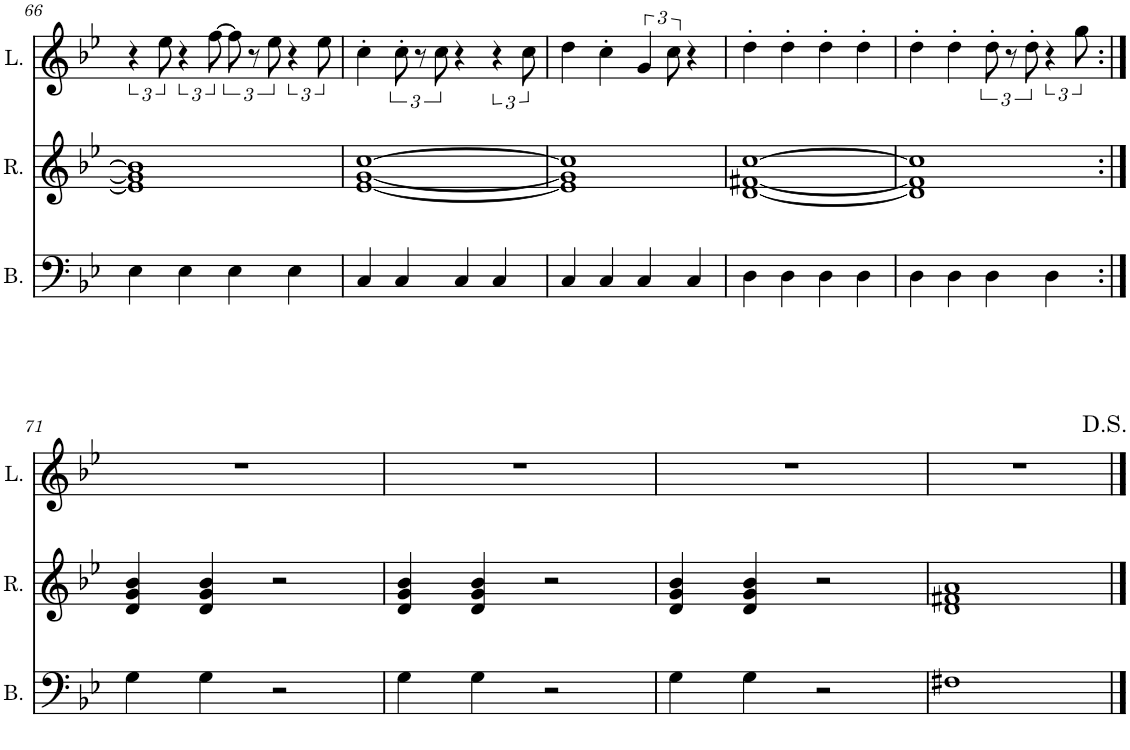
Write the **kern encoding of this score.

**kern	**kern	**kern
*part3	*part2	*part1
*staff3	*staff2	*staff1
*I"Bass	*I"Riff	*I"Lead
*I'B.	*I'R.	*I'L.
!!LO:PB:g=z
*clefF4	*clefG2	*clefG2
*Trd12c21	*Trd8c14	*Trd1c2
*k[b-e-]	*k[b-e-]	*k[b-e-]
*M4/4	*M4/4	*M4/4
=66	=66	=66
4E-\	1e-] 1g] 1b-]	6r
.	.	12ee-\
4E-\	.	6r
.	.	[12ff\
4E-\	.	12ff\]
.	.	12r
.	.	12ee-\
4E-\	.	6r
.	.	12ee-\
=67	=67	=67
4C/	[1e- [1g [1cc	4cc'\
4C/	.	12cc'\
.	.	12r
.	.	12cc\
4C/	.	4r
4C/	.	6r
.	.	12cc\
=68	=68	=68
4C/	1e-] 1g] 1cc]	4dd\
4C/	.	4cc'\
4C/	.	6g/
.	.	12cc\
4C/	.	4r
=69	=69	=69
4D\	[1d [1f#X [1cc	4dd'\
4D\	.	4dd'\
4D\	.	4dd'\
4D\	.	4dd'\
=70	=70	=70
4D\	1d] 1f#] 1cc]	4dd'\
4D\	.	4dd'\
4D\	.	12dd'\
.	.	12r
.	.	12dd'\
4D\	.	6r
.	.	12gg\
!!LO:LB:g=z
=71:|!	=71:|!	=71:|!
4G\	4d/ 4g/ 4b-/	1r
4G\	4d/ 4g/ 4b-/	.
2r	2r	.
=72	=72	=72
4G\	4d/ 4g/ 4b-/	1r
4G\	4d/ 4g/ 4b-/	.
2r	2r	.
=73	=73	=73
4G\	4d/ 4g/ 4b-/	1r
4G\	4d/ 4g/ 4b-/	.
2r	2r	.
=74	=74	=74
1F#X	1d 1f#X 1a	1r
==	==	==
*-	*-	*-
